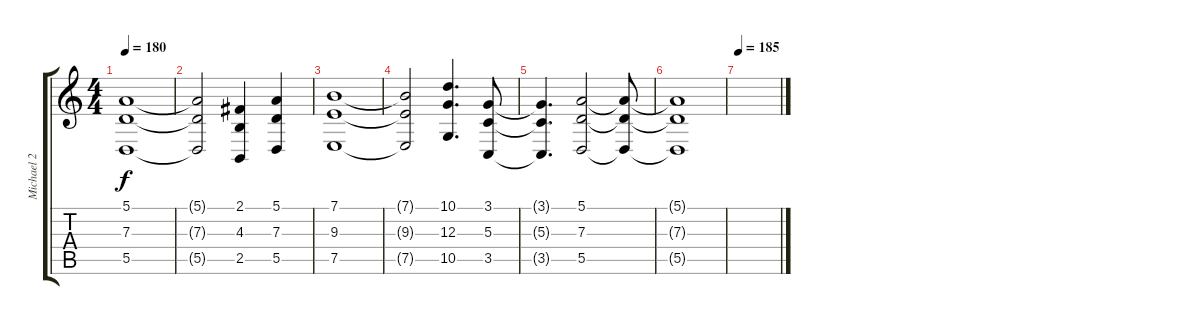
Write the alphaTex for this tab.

\track ("Michael 2" "Michael 2") {instrument synthstrings1}
\staff {score tabs}
\tuning (E4 B3 G3 D3 A2 E2) {hide}
\ts (4 4)
\tempo 180
\clef g2
\ks c
(5.1 7.3 5.5).1{dy f} |
(5.1{t} 7.3{t} 5.5{t}).2 (2.1 4.3 2.5).4 (5.1 7.3 5.5).4 |
(7.1 9.3 7.5).1 |
(7.1{t} 9.3{t} 7.5{t}).2 (10.1 12.3 10.5).4{d} (3.1 5.3 3.5).8 |
(3.1{t} 5.3{t} 3.5{t}).4{d} (5.1 7.3 5.5).2 (5.1{t} 7.3{t} 5.5{t}).8 |
(5.1{t} 7.3{t} 5.5{t}).1 |
\tempo 185
